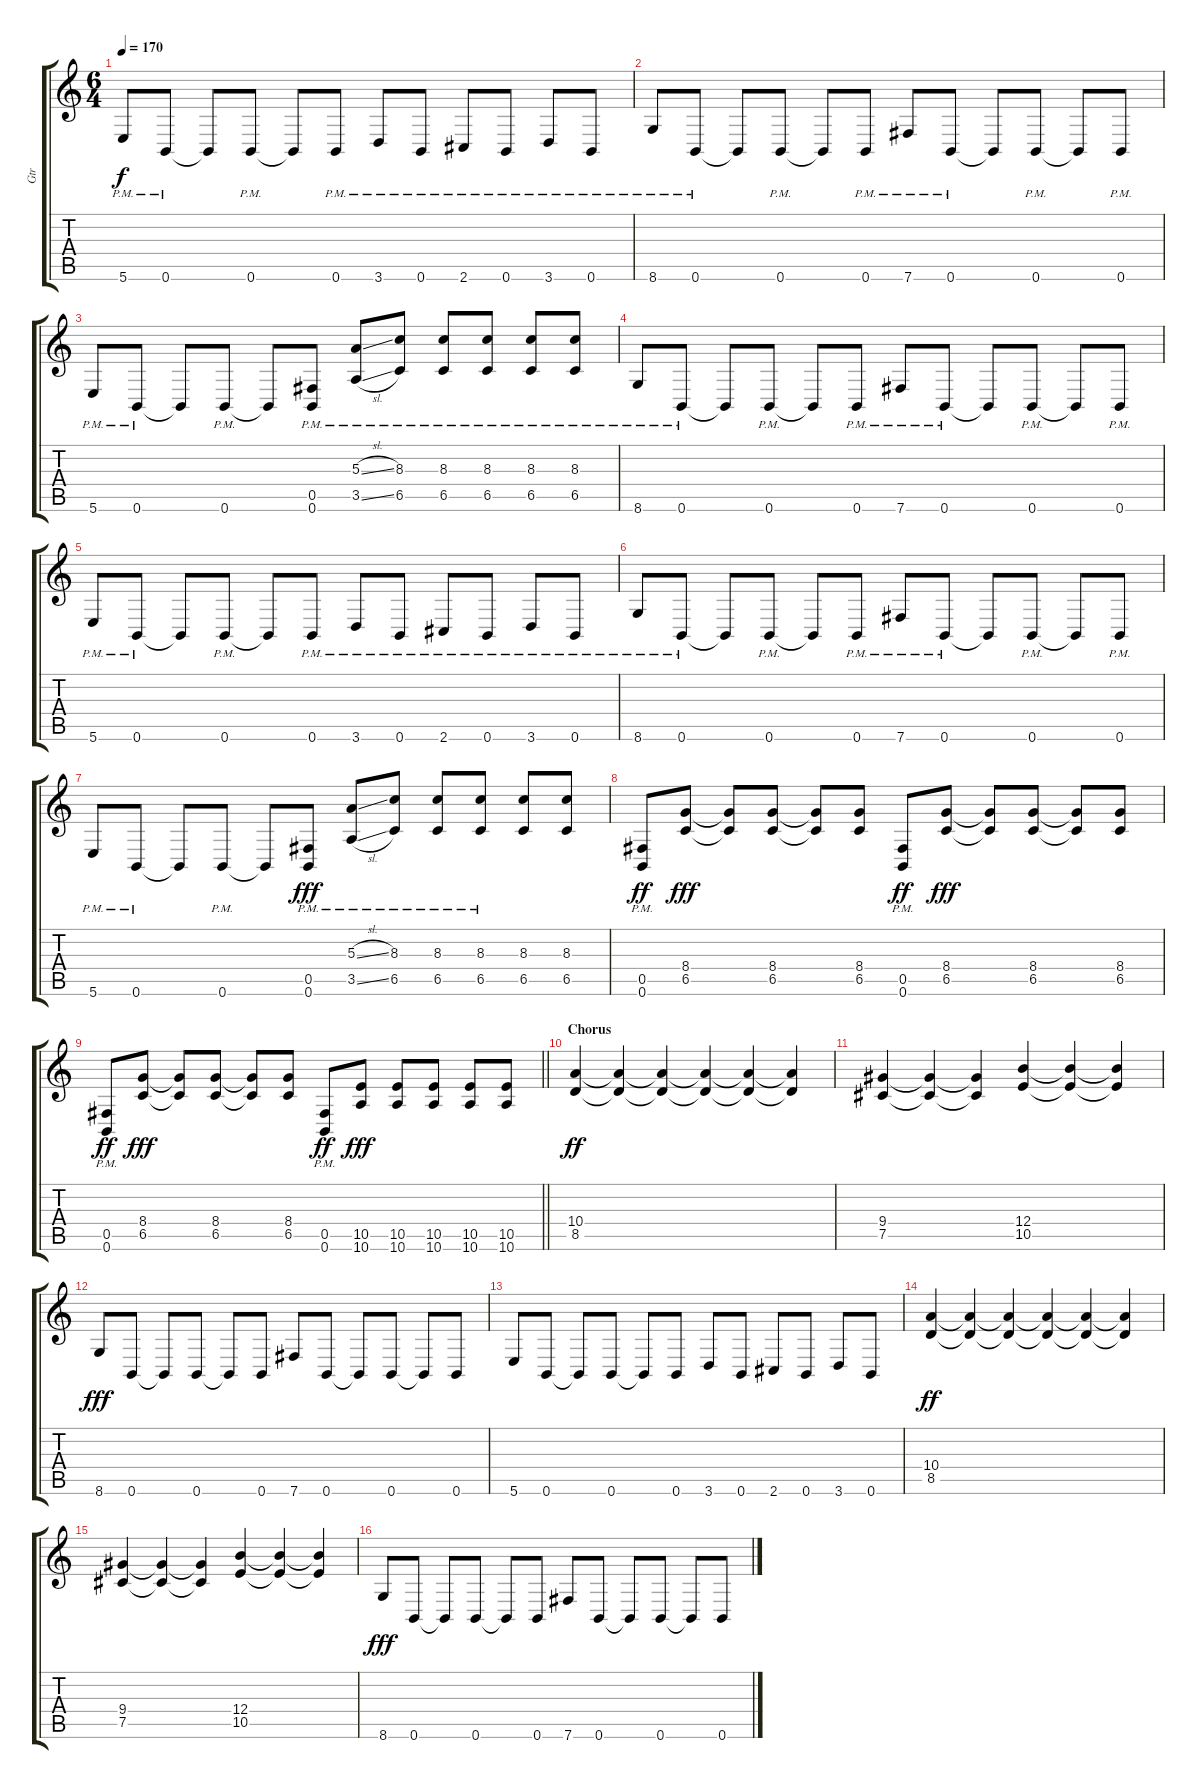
\track ("Gtr" "Gtr") {instrument overdrivenguitar}
\staff {score tabs}
\tuning (Db4 Ab3 E3 B2 Gb2 B1) {hide}
\ts (6 4)
\tempo 170
\clef g2
\ks c
5.6{pm}.8{dy f} 0.6{pm}.8 0.6{t}.8 0.6{pm}.8 0.6{t}.8 0.6{pm}.8 3.6{pm}.8 0.6{pm}.8 2.6{pm}.8 0.6{pm}.8 3.6{pm}.8 0.6{pm}.8 |
8.6{pm}.8 0.6{pm}.8 0.6{t}.8 0.6{pm}.8 0.6{t}.8 0.6{pm}.8 7.6{pm}.8 0.6{pm}.8 0.6{t}.8 0.6{pm}.8 0.6{t}.8 0.6{pm}.8 |
5.6{pm}.8 0.6{pm}.8 0.6{t}.8 0.6{pm}.8 0.6{t}.8 (0.5{pm} 0.6{pm}).8 (5.3{sl pm} 3.5{sl pm}).8 (8.3{pm} 6.5{pm}).8 (8.3{pm} 6.5{pm}).8 (8.3{pm} 6.5{pm}).8 (8.3{pm} 6.5{pm}).8 (8.3{pm} 6.5{pm}).8 |
8.6{pm}.8 0.6{pm}.8 0.6{t}.8 0.6{pm}.8 0.6{t}.8 0.6{pm}.8 7.6{pm}.8 0.6{pm}.8 0.6{t}.8 0.6{pm}.8 0.6{t}.8 0.6{pm}.8 |
5.6{pm}.8 0.6{pm}.8 0.6{t}.8 0.6{pm}.8 0.6{t}.8 0.6{pm}.8 3.6{pm}.8 0.6{pm}.8 2.6{pm}.8 0.6{pm}.8 3.6{pm}.8 0.6{pm}.8 |
8.6{pm}.8 0.6{pm}.8 0.6{t}.8 0.6{pm}.8 0.6{t}.8 0.6{pm}.8 7.6{pm}.8 0.6{pm}.8 0.6{t}.8 0.6{pm}.8 0.6{t}.8 0.6{pm}.8 |
5.6{pm}.8 0.6{pm}.8 0.6{t}.8 0.6{pm}.8 0.6{t}.8 (0.5{pm} 0.6{pm}).8{dy fff} (5.3{sl pm} 3.5{sl pm}).8 (8.3{pm} 6.5{pm}).8 (8.3{pm} 6.5).8 (8.3{pm} 6.5).8 (8.3 6.5).8 (8.3 6.5).8 |
(0.5{pm} 0.6{pm}).8{dy ff} (8.4 6.5).8{dy fff} (8.4{t} 6.5{t}).8 (8.4 6.5).8 (8.4{t} 6.5{t}).8 (8.4 6.5).8 (0.5{pm} 0.6{pm}).8{dy ff} (8.4 6.5).8{dy fff} (8.4{t} 6.5{t}).8 (8.4 6.5).8 (8.4{t} 6.5{t}).8 (8.4 6.5).8 |
\barLineRight lightlight
(0.5{pm} 0.6{pm}).8{dy ff} (8.4 6.5).8{dy fff} (8.4{t} 6.5{t}).8 (8.4 6.5).8 (8.4{t} 6.5{t}).8 (8.4 6.5).8 (0.5{pm} 0.6{pm}).8{dy ff} (10.5 10.6).8{dy fff} (10.5 10.6).8 (10.5 10.6).8 (10.5 10.6).8 (10.5 10.6).8 |
\section ("" "Chorus")
(10.4 8.5).4{dy ff} (10.4{t} 8.5{t}).4 (10.4{t} 8.5{t}).4 (10.4{t} 8.5{t}).4 (10.4{t} 8.5{t}).4 (10.4{t} 8.5{t}).4 |
(9.4 7.5).4 (9.4{t} 7.5{t}).4 (9.4{t} 7.5{t}).4 (12.4 10.5).4 (12.4{t} 10.5{t}).4 (12.4{t} 10.5{t}).4 |
8.6.8{dy fff} 0.6.8 0.6{t}.8 0.6.8 0.6{t}.8 0.6.8 7.6.8 0.6.8 0.6{t}.8 0.6.8 0.6{t}.8 0.6.8 |
5.6.8 0.6.8 0.6{t}.8 0.6.8 0.6{t}.8 0.6.8 3.6.8 0.6.8 2.6.8 0.6.8 3.6.8 0.6.8 |
(10.4 8.5).4{dy ff} (10.4{t} 8.5{t}).4 (10.4{t} 8.5{t}).4 (10.4{t} 8.5{t}).4 (10.4{t} 8.5{t}).4 (10.4{t} 8.5{t}).4 |
(9.4 7.5).4 (9.4{t} 7.5{t}).4 (9.4{t} 7.5{t}).4 (12.4 10.5).4 (12.4{t} 10.5{t}).4 (12.4{t} 10.5{t}).4 |
8.6.8{dy fff} 0.6.8 0.6{t}.8 0.6.8 0.6{t}.8 0.6.8 7.6.8 0.6.8 0.6{t}.8 0.6.8 0.6{t}.8 0.6.8
